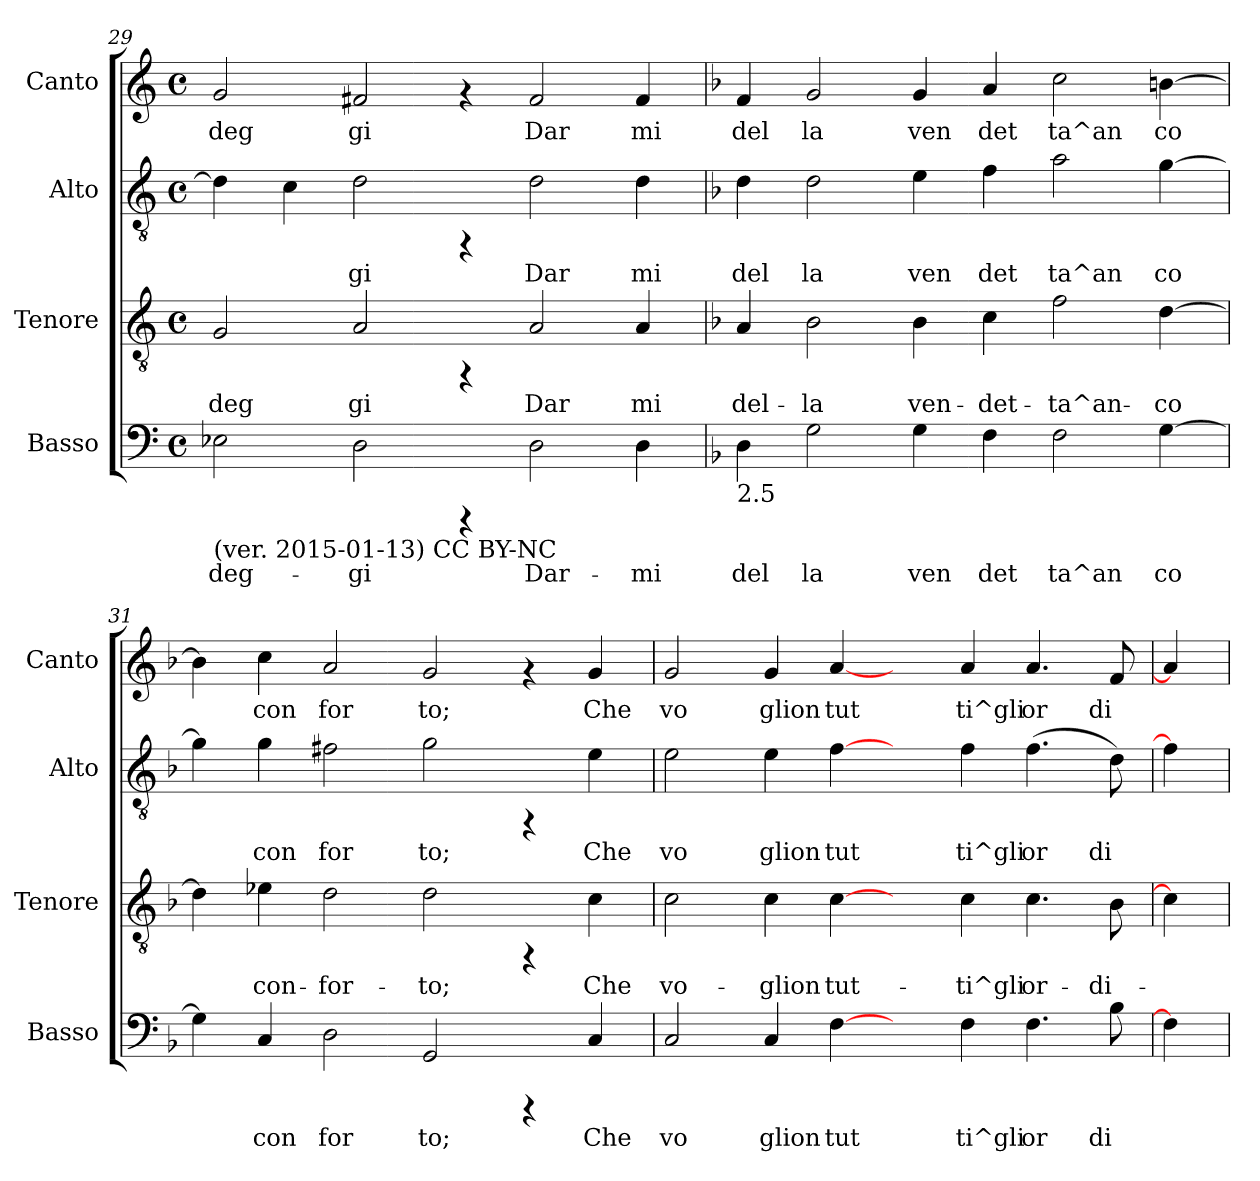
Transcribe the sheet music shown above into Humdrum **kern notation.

**kern	**text	**kern	**text	**kern	**text	**kern	**text
*part4	*part4	*part3	*part3	*part2	*part2	*part1	*part1
*staff4	*staff4	*staff3	*staff3	*staff2	*staff2	*staff1	*staff1
*I"Basso	*	*I"Tenore	*	*I"Alto	*	*I"Canto	*
*I'Basso	*	*I'Tenore	*	*I'Alto	*	*I'Canto	*
*clefF4	*	*clefGv2	*	*clefGv2	*	*clefG2	*
*k[]	*	*k[]	*	*k[]	*	*k[]	*
*C:	*	*C:	*	*C:	*	*C:	*
*M4/4	*	*M4/4	*	*M4/4	*	*M4/4	*
*met(c)	*	*met(c)	*	*met(c)	*	*met(c)	*
=29	=29	=29	=29	=29	=29	=29	=29
!LO:TX:b:t=(ver. 2015-01-13) CC BY-NC	!	!	!	!	!	!	!
!	!LO:LY:b:cj	!	!LO:LY:b:cj	!	!LO:LY:b:cj	!	!LO:LY:b:cj
2E-X\	deg-	2G/	deg	4d\]	.	2g/	deg
!	!	!	!	!	!LO:LY:b:cj	!	!
.	.	.	.	4c\	.	.	.
!	!LO:LY:b:cj	!	!LO:LY:b:cj	!	!LO:LY:b:cj	!	!LO:LY:b:cj
2D\	-gi	2A/	gi	2d\	gi	2f#X/	gi
4rCCC	.	4rFF	.	4rFF	.	4rf	.
!	!LO:LY:b:cj	!	!LO:LY:b:cj	!	!LO:LY:b:cj	!	!LO:LY:b:cj
2D\	Dar-	2A/	Dar	2d\	Dar	2f#/	Dar
!	!LO:LY:b:cj	!	!LO:LY:b:cj	!	!LO:LY:b:cj	!	!LO:LY:b:cj
4D\	-mi	4A/	mi	4d\	mi	4f#/	mi
!!LO:PB:g=z
=30	=30	=30	=30	=30	=30	=30	=30
*k[b-]	*	*k[b-]	*	*k[b-]	*	*k[b-]	*
*F:	*	*F:	*	*F:	*	*F:	*
!LO:TX:b:t=2.5	!	!	!	!	!	!	!
!	!LO:LY:b:cj	!	!LO:LY:b:cj	!	!LO:LY:b:cj	!	!LO:LY:b:cj
4D\	del	4A/	del-	4d\	del	4f/	del
!	!LO:LY:b:cj	!	!LO:LY:b:cj	!	!LO:LY:b:cj	!	!LO:LY:b:cj
2G\	la	2B-\	-la	2d\	la	2g/	la
!	!LO:LY:b:cj	!	!LO:LY:b:cj	!	!LO:LY:b:cj	!	!LO:LY:b:cj
4G\	ven	4B-\	ven-	4e\	ven	4g/	ven
!	!LO:LY:b:cj	!	!LO:LY:b:cj	!	!LO:LY:b:cj	!	!LO:LY:b:cj
4F\	det	4c\	-det-	4f\	det	4a/	det
!	!LO:LY:b:cj	!	!LO:LY:b:cj	!	!LO:LY:b:cj	!	!LO:LY:b:cj
2F\	ta^an	2f\	-ta^an-	2a\	ta^an	2cc\	ta^an
!	!LO:LY:b:cj	!	!LO:LY:b:cj	!	!LO:LY:b:cj	!	!LO:LY:b:cj
[>4G\	co	[>4d\	-co	[>4g\	co	[>4bn\	co
=31	=31	=31	=31	=31	=31	=31	=31
!	!LO:LY:b:cj	!	!LO:LY:b:cj	!	!LO:LY:b:cj	!	!LO:LY:b:cj
4G\]	.	4d\]	.	4g\]	.	4b>\]	.
!	!LO:LY:b:cj	!	!LO:LY:b:cj	!	!LO:LY:b:cj	!	!LO:LY:b:cj
4C/	con	4e-X\	con-	4g\	con	4cc\	con
!	!LO:LY:b:cj	!	!LO:LY:b:cj	!	!LO:LY:b:cj	!	!LO:LY:b:cj
2D\	for	2d\	-for-	2f#X\	for	2a/	for
!	!LO:LY:b:cj	!	!LO:LY:b:cj	!	!LO:LY:b:cj	!	!LO:LY:b:cj
2GG/	to;	2d\	-to;	2g\	to;	2g/	to;
4rCCC	.	4rFF	.	4rFF	.	4rf	.
!	!LO:LY:b:cj	!	!LO:LY:b:cj	!	!LO:LY:b:cj	!	!LO:LY:b:cj
4C/	Che	4c\	Che	4e\	Che	4g/	Che
=32	=32	=32	=32	=32	=32	=32	=32
!	!LO:LY:b:cj	!	!LO:LY:b:cj	!	!LO:LY:b:cj	!	!LO:LY:b:cj
2C/	vo	2c\	vo-	2e\	vo	2g/	vo
!	!LO:LY:b:cj	!	!LO:LY:b:cj	!	!LO:LY:b:cj	!	!LO:LY:b:cj
4C/	glion	4c\	-glion	4e\	glion	4g/	glion
!	!LO:LY:b:cj	!	!LO:LY:b:cj	!	!LO:LY:b:cj	!	!LO:LY:b:cj
[4F\	tut	[4c\	tut-	[4f\	tut	[4a/	tut
4ryy	.	4ryy	.	4ryy	.	4ryy	.
!	!LO:LY:b:cj	!	!LO:LY:b:cj	!	!LO:LY:b:cj	!	!LO:LY:b:cj
4F\	ti^gli	4c\	-ti^gli	4f\	ti^gli	4a/	ti^gli
!	!LO:LY:b:cj	!	!LO:LY:b:cj	!	!LO:LY:b:cj	!	!LO:LY:b:cj
4.F\	or	4.c\	or-	(<4.f\	or	4.a/	or
!	!LO:LY:b:cj	!	!LO:LY:b:cj	!	!LO:LY:b:cj	!	!LO:LY:b:cj
8B-\	di	8B-\	-di-	8d\)	di	8f/	di
=33	=33	=33	=33	=33	=33	=33	=33
4F\]	.	4c\]	.	4f\]	.	4a/]	.
=	=	=	=	=	=	=	=
*-	*-	*-	*-	*-	*-	*-	*-
